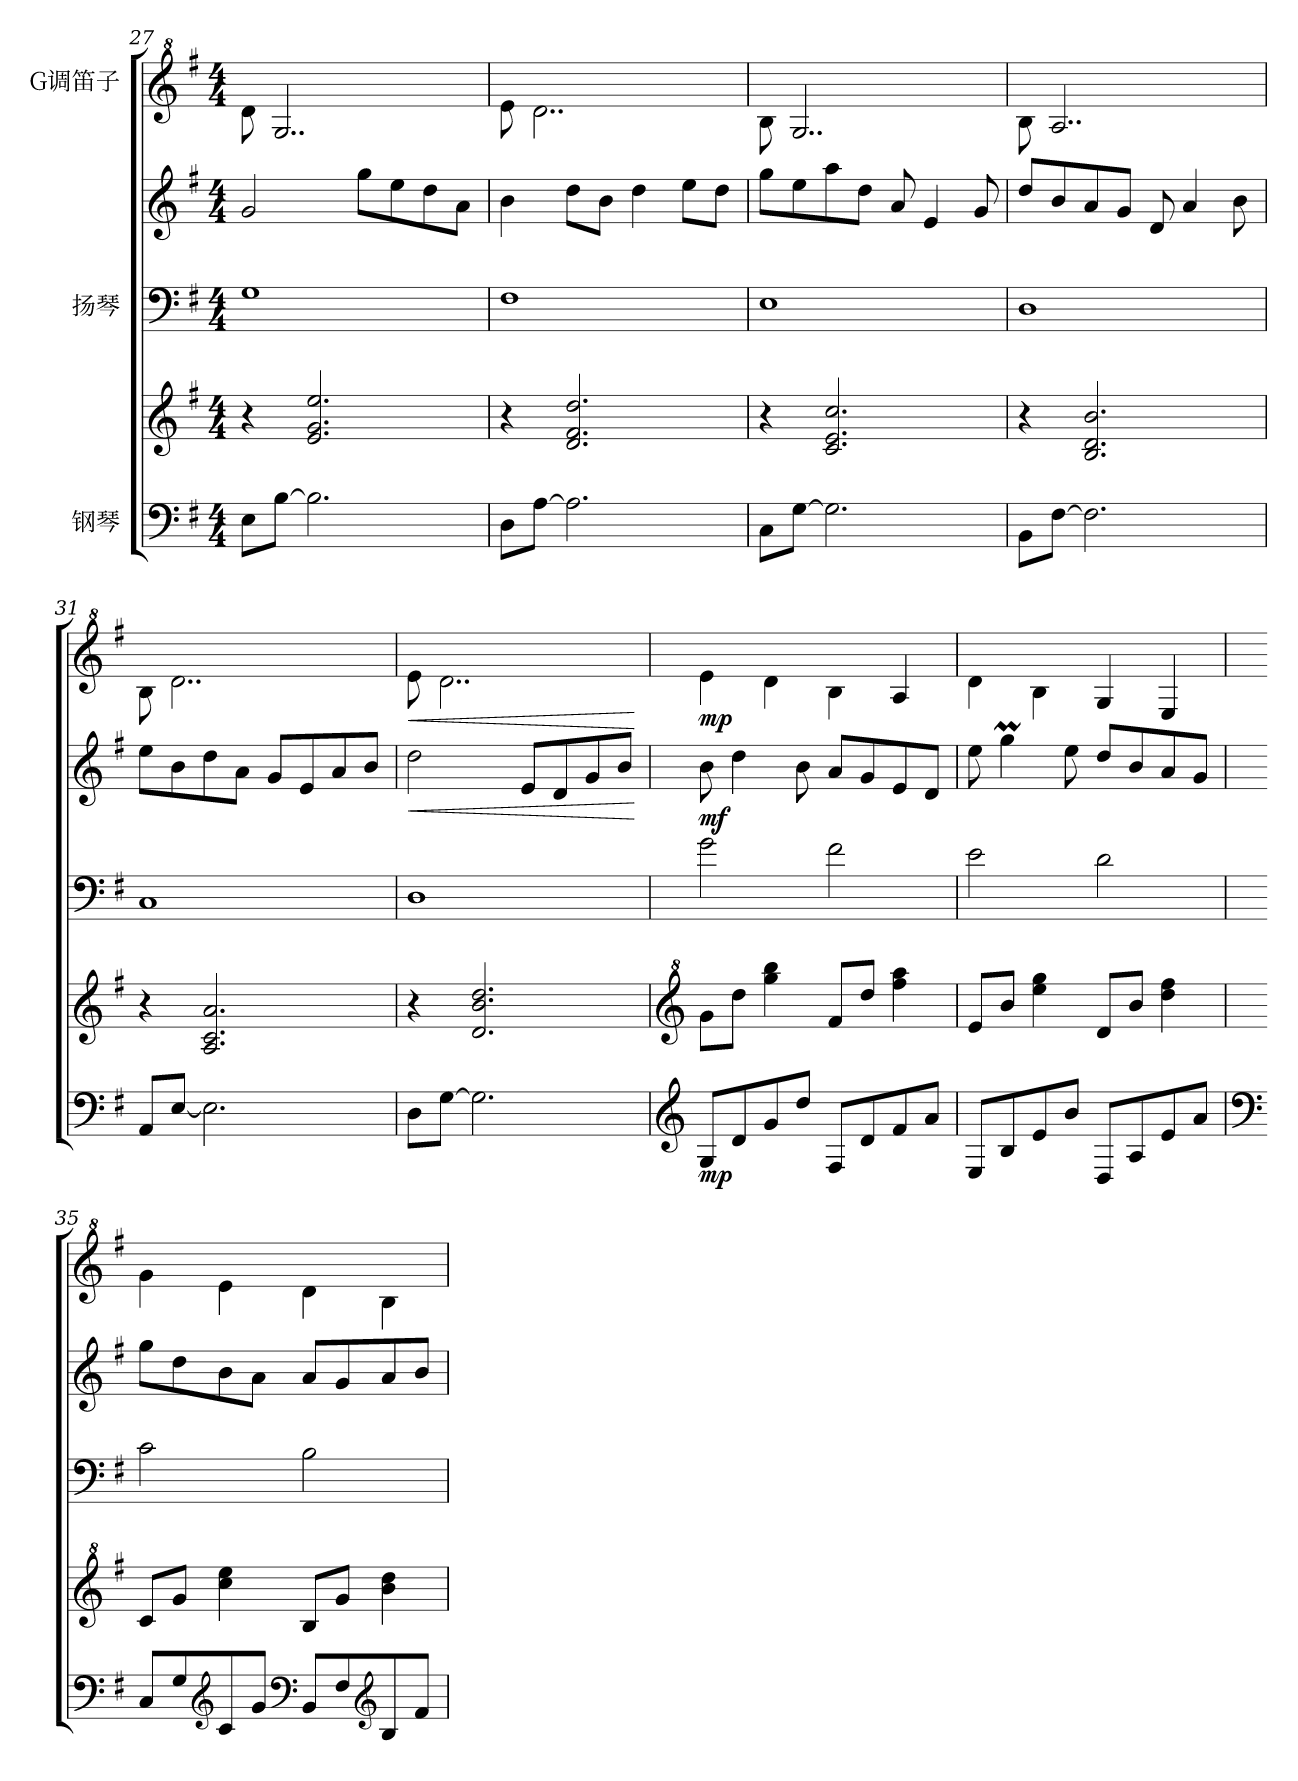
**kern	**kern	**dynam	**kern	**kern	**dynam	**kern	**dynam
*part3	*part3	*part3	*part2	*part2	*part2	*part1	*part1
*staff5	*staff4	*staff4/5	*staff3	*staff2	*staff2/3	*staff1	*staff1
*I"钢琴	*	*	*I"扬琴	*	*	*I"G调笛子	*
*clefF4	*clefG2	*	*clefF4	*clefG2	*	*clefG^2	*
*	*	*	*	*	*	*ITrd-7c-12	*
*k[f#]	*k[f#]	*	*k[f#]	*k[f#]	*	*k[f#]	*
*M4/4	*M4/4	*	*M4/4	*M4/4	*	*M4/4	*
=27	=27	=27	=27	=27	=27	=27	=27
8E\L	4r	.	1G	2g/	.	8ddd\	.
[8B\J	.	.	.	.	.	2..gg/	.
2.B\]	2.e/ 2.g/ 2.ee/	.	.	.	.	.	.
.	.	.	.	8gg\L	.	.	.
.	.	.	.	8ee\	.	.	.
.	.	.	.	8dd\	.	.	.
.	.	.	.	8a\J	.	.	.
=28	=28	=28	=28	=28	=28	=28	=28
8D\L	4r	.	1F#	4b\	.	8eee\	.
[8A\J	.	.	.	.	.	2..ddd\	.
2.A\]	2.d/ 2.f#/ 2.dd/	.	.	8dd\L	.	.	.
.	.	.	.	8b\J	.	.	.
.	.	.	.	4dd\	.	.	.
.	.	.	.	8ee\L	.	.	.
.	.	.	.	8dd\J	.	.	.
!!LO:LB:g=z
=29	=29	=29	=29	=29	=29	=29	=29
8C\L	4r	.	1E	8gg\L	.	8bb\	.
[8G\J	.	.	.	8ee\	.	2..gg/	.
2.G\]	2.c/ 2.e/ 2.cc/	.	.	8aa\	.	.	.
.	.	.	.	8dd\J	.	.	.
.	.	.	.	8a/	.	.	.
.	.	.	.	4e/	.	.	.
.	.	.	.	8g/	.	.	.
=30	=30	=30	=30	=30	=30	=30	=30
8BB\L	4r	.	1D	8dd/L	.	8bb\	.
[8F#\J	.	.	.	8b/	.	2..aa/	.
2.F#\]	2.B/ 2.d/ 2.b/	.	.	8a/	.	.	.
.	.	.	.	8g/J	.	.	.
.	.	.	.	8d/	.	.	.
.	.	.	.	4a/	.	.	.
.	.	.	.	8b\	.	.	.
=31	=31	=31	=31	=31	=31	=31	=31
8AA/L	4r	.	1C	8ee\L	.	8bb\	.
[8E/J	.	.	.	8b\	.	2..ddd\	.
2.E\]	2.A/ 2.c/ 2.a/	.	.	8dd\	.	.	.
.	.	.	.	8a\J	.	.	.
.	.	.	.	8g/L	.	.	.
.	.	.	.	8e/	.	.	.
.	.	.	.	8a/	.	.	.
.	.	.	.	8b/J	.	.	.
=32	=32	=32	=32	=32	=32	=32	=32
!	!	!	!	!	!LO:HP:b	!	!LO:HP:b
8D\L	4r	.	1D	2dd\	<	8eee\	<
[8G\J	.	.	.	.	.	2..ddd\	.
2.G\]	2.d/ 2.b/ 2.dd/	.	.	.	.	.	.
.	.	.	.	8e/L	.	.	.
.	.	.	.	8d/	.	.	.
.	.	.	.	8g/	.	.	.
.	.	.	.	8b/J	.	.	.
.	.	.	.	.	[	.	[
!!LO:LB:g=z
=33	=33	=33	=33	=33	=33	=33	=33
*clefG2	*clefG^2	*	*	*	*	*	*
!	!	!LO:DY:b=2	!	!	!LO:DY:b	!	!LO:DY:b
8G/L	8gg\L	mp	2g\	8b\	mf	4eee\	mp
8d/	8ddd\J	.	.	4dd\	.	.	.
8g/	4ggg\ 4bbb\	.	.	.	.	4ddd\	.
8dd/J	.	.	.	8b\	.	.	.
8F#/L	8ff#/L	.	2f#\	8a/L	.	4bb\	.
8d/	8ddd/J	.	.	8g/	.	.	.
8f#/	4fff#\ 4aaa\	.	.	8e/	.	4aa/	.
8a/J	.	.	.	8d/J	.	.	.
=34	=34	=34	=34	=34	=34	=34	=34
8E/L	8ee/L	.	2e\	8ee\	.	4ddd\	.
8B/	8bb/J	.	.	4ggM\	.	.	.
8e/	4eee\ 4ggg\	.	.	.	.	4bb\	.
8b/J	.	.	.	8ee\	.	.	.
8D/L	8dd/L	.	2d\	8dd/L	.	4gg/	.
8A/	8bb/J	.	.	8b/	.	.	.
8e/	4ddd\ 4fff#\	.	.	8a/	.	4ee/	.
8a/J	.	.	.	8g/J	.	.	.
=35	=35	=35	=35	=35	=35	=35	=35
*clefF4	*	*	*	*	*	*	*
8C/L	8cc/L	.	2c\	8gg\L	.	4ggg\	.
8G/	8gg/J	.	.	8dd\	.	.	.
*clefG2	*	*	*	*	*	*	*
8c/	4ccc\ 4eee\	.	.	8b\	.	4eee\	.
8g/J	.	.	.	8a\J	.	.	.
*clefF4	*	*	*	*	*	*	*
8BB/L	8b/L	.	2B\	8a/L	.	4ddd\	.
8F#/	8gg/J	.	.	8g/	.	.	.
*clefG2	*	*	*	*	*	*	*
8B/	4bb\ 4ddd\	.	.	8a/	.	4bb\	.
8f#/J	.	.	.	8b/J	.	.	.
=	=	=	=	=	=	=	=
*-	*-	*-	*-	*-	*-	*-	*-
